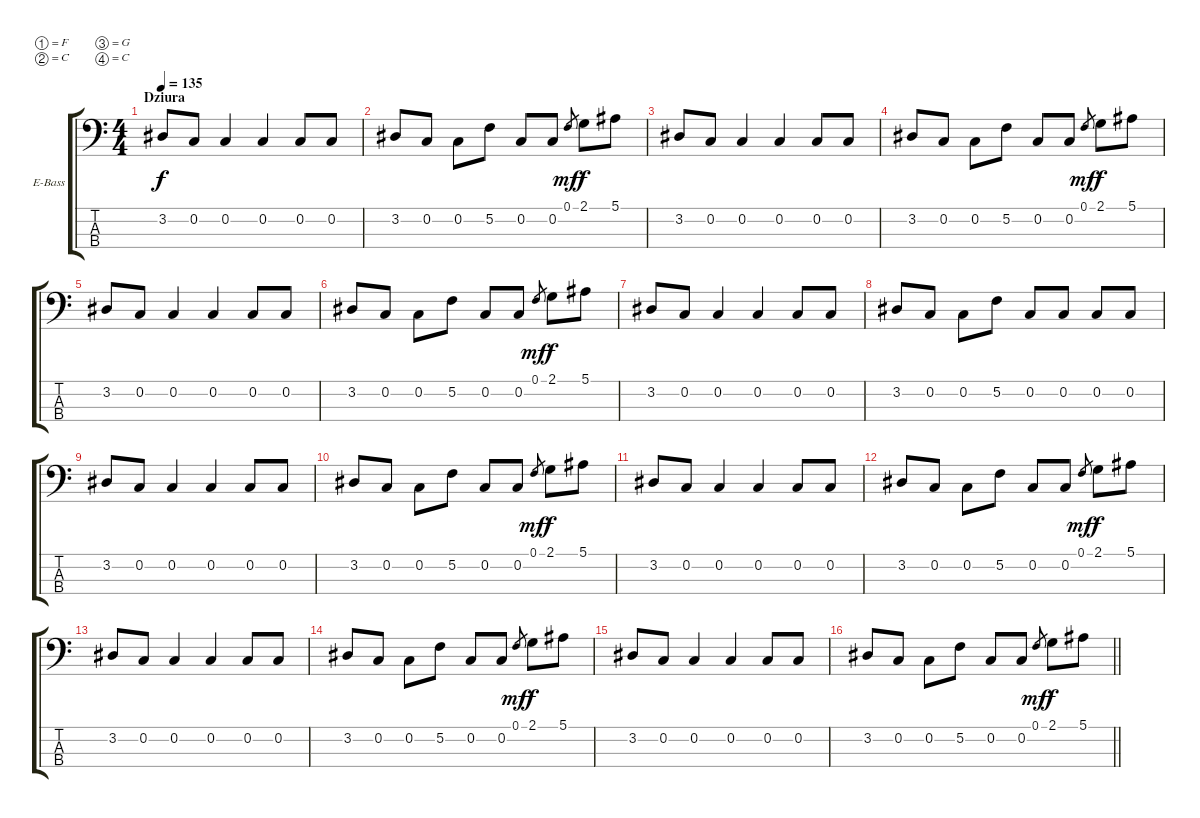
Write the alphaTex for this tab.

\bracketExtendMode groupsimilarinstruments
\firstSystemTrackNameOrientation horizontal
\otherSystemsTrackNameOrientation horizontal
\track ("Bas" "E-Bass") {instrument electricbassfinger}
\staff {score tabs}
\tuning (F2 C2 G1 C1)
\ts (4 4)
\section ("" "Dziura")
\tempo 135
\clef f4
\ks c
3.2.8{dy f} 0.2.8 0.2.4 0.2.4 0.2.8 0.2.8 |
3.2.8 0.2.8 0.2.8 5.2.8 0.2.8 0.2.8 0.1.8{gr dy mf} 2.1.8{dy f} 5.1.8 |
3.2.8 0.2.8 0.2.4 0.2.4 0.2.8 0.2.8 |
3.2.8 0.2.8 0.2.8 5.2.8 0.2.8 0.2.8 0.1.8{gr dy mf} 2.1.8{dy f} 5.1.8 |
3.2.8 0.2.8 0.2.4 0.2.4 0.2.8 0.2.8 |
3.2.8 0.2.8 0.2.8 5.2.8 0.2.8 0.2.8 0.1.8{gr dy mf} 2.1.8{dy f} 5.1.8 |
3.2.8 0.2.8 0.2.4 0.2.4 0.2.8 0.2.8 |
3.2.8 0.2.8 0.2.8 5.2.8 0.2.8 0.2.8 0.2.8 0.2.8 |
3.2.8 0.2.8 0.2.4 0.2.4 0.2.8 0.2.8 |
3.2.8 0.2.8 0.2.8 5.2.8 0.2.8 0.2.8 0.1.8{gr dy mf} 2.1.8{dy f} 5.1.8 |
3.2.8 0.2.8 0.2.4 0.2.4 0.2.8 0.2.8 |
3.2.8 0.2.8 0.2.8 5.2.8 0.2.8 0.2.8 0.1.8{gr dy mf} 2.1.8{dy f} 5.1.8 |
3.2.8 0.2.8 0.2.4 0.2.4 0.2.8 0.2.8 |
3.2.8 0.2.8 0.2.8 5.2.8 0.2.8 0.2.8 0.1.8{gr dy mf} 2.1.8{dy f} 5.1.8 |
3.2.8 0.2.8 0.2.4 0.2.4 0.2.8 0.2.8 |
\barLineRight lightlight
3.2.8 0.2.8 0.2.8 5.2.8 0.2.8 0.2.8 0.1.8{gr dy mf} 2.1.8{dy f} 5.1.8
